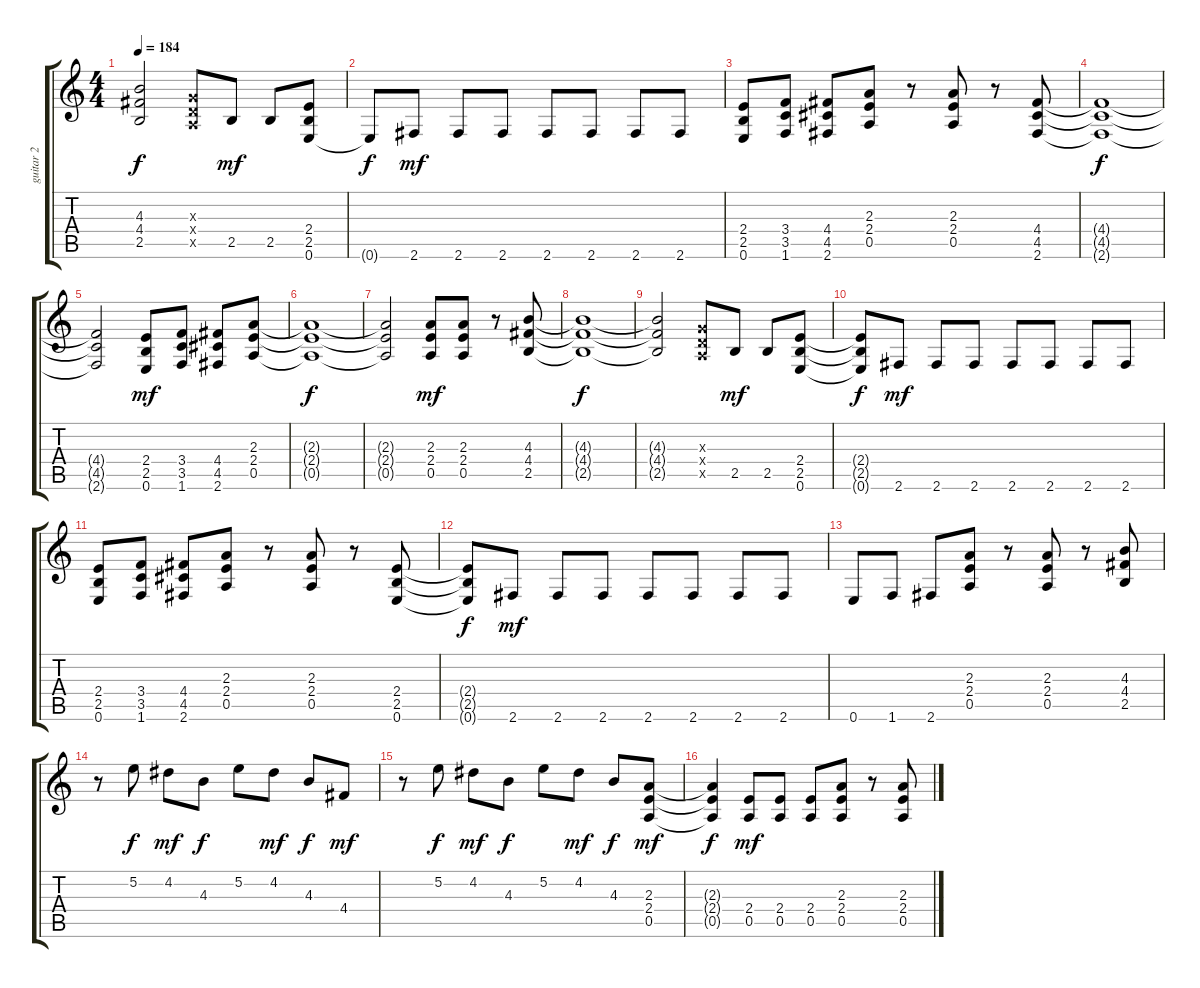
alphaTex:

\track ("guitar 2" "guitar 2") {instrument distortionguitar}
\staff {score tabs}
\tuning (E4 B3 G3 D3 A2 E2) {hide}
\ts (4 4)
\tempo 184
\clef g2
\ks c
(4.3{t} 4.4{t} 2.5{t}).2{dy f} (0.3{x} 0.4{x} 0.5{x}).8 2.5.8{dy mf} 2.5.8 (2.4 2.5 0.6).8 |
0.6{t}.8{dy f} 2.6.8{dy mf} 2.6.8 2.6.8 2.6.8 2.6.8 2.6.8 2.6.8 |
(2.4 2.5 0.6).8 (3.4 3.5 1.6).8 (4.4 4.5 2.6).8 (2.3 2.4 0.5).8 r.8 (2.3 2.4 0.5).8 r.8 (4.4 4.5 2.6).8 |
(4.4{t} 4.5{t} 2.6{t}).1{dy f} |
(4.4{t} 4.5{t} 2.6{t}).2 (2.4 2.5 0.6).8{dy mf} (3.4 3.5 1.6).8 (4.4 4.5 2.6).8 (2.3 2.4 0.5).8 |
(2.3{t} 2.4{t} 0.5{t}).1{dy f} |
(2.3{t} 2.4{t} 0.5{t}).2 (2.3 2.4 0.5).8{dy mf} (2.3 2.4 0.5).8 r.8 (4.3 4.4 2.5).8 |
(4.3{t} 4.4{t} 2.5{t}).1{dy f} |
(4.3{t} 4.4{t} 2.5{t}).2 (0.3{x} 0.4{x} 0.5{x}).8 2.5.8{dy mf} 2.5.8 (2.4 2.5 0.6).8 |
(2.4{t} 2.5{t} 0.6{t}).8{dy f} 2.6.8{dy mf} 2.6.8 2.6.8 2.6.8 2.6.8 2.6.8 2.6.8 |
(2.4 2.5 0.6).8 (3.4 3.5 1.6).8 (4.4 4.5 2.6).8 (2.3 2.4 0.5).8 r.8 (2.3 2.4 0.5).8 r.8 (2.4 2.5 0.6).8 |
(2.4{t} 2.5{t} 0.6{t}).8{dy f} 2.6.8{dy mf} 2.6.8 2.6.8 2.6.8 2.6.8 2.6.8 2.6.8 |
0.6.8 1.6.8 2.6.8 (2.3 2.4 0.5).8 r.8 (2.3 2.4 0.5).8 r.8 (4.3 4.4 2.5).8 |
r.8 5.2.8{dy f} 4.2.8{dy mf} 4.3.8{dy f} 5.2.8 4.2.8{dy mf} 4.3.8{dy f} 4.4.8{dy mf} |
r.8 5.2.8{dy f} 4.2.8{dy mf} 4.3.8{dy f} 5.2.8 4.2.8{dy mf} 4.3.8{dy f} (2.3 2.4 0.5).8{dy mf} |
(2.3{t} 2.4{t} 0.5{t}).4{dy f} (2.4 0.5).8{dy mf} (2.4 0.5).8 (2.4 0.5).8 (2.3 2.4 0.5).8 r.8 (2.3 2.4 0.5).8
